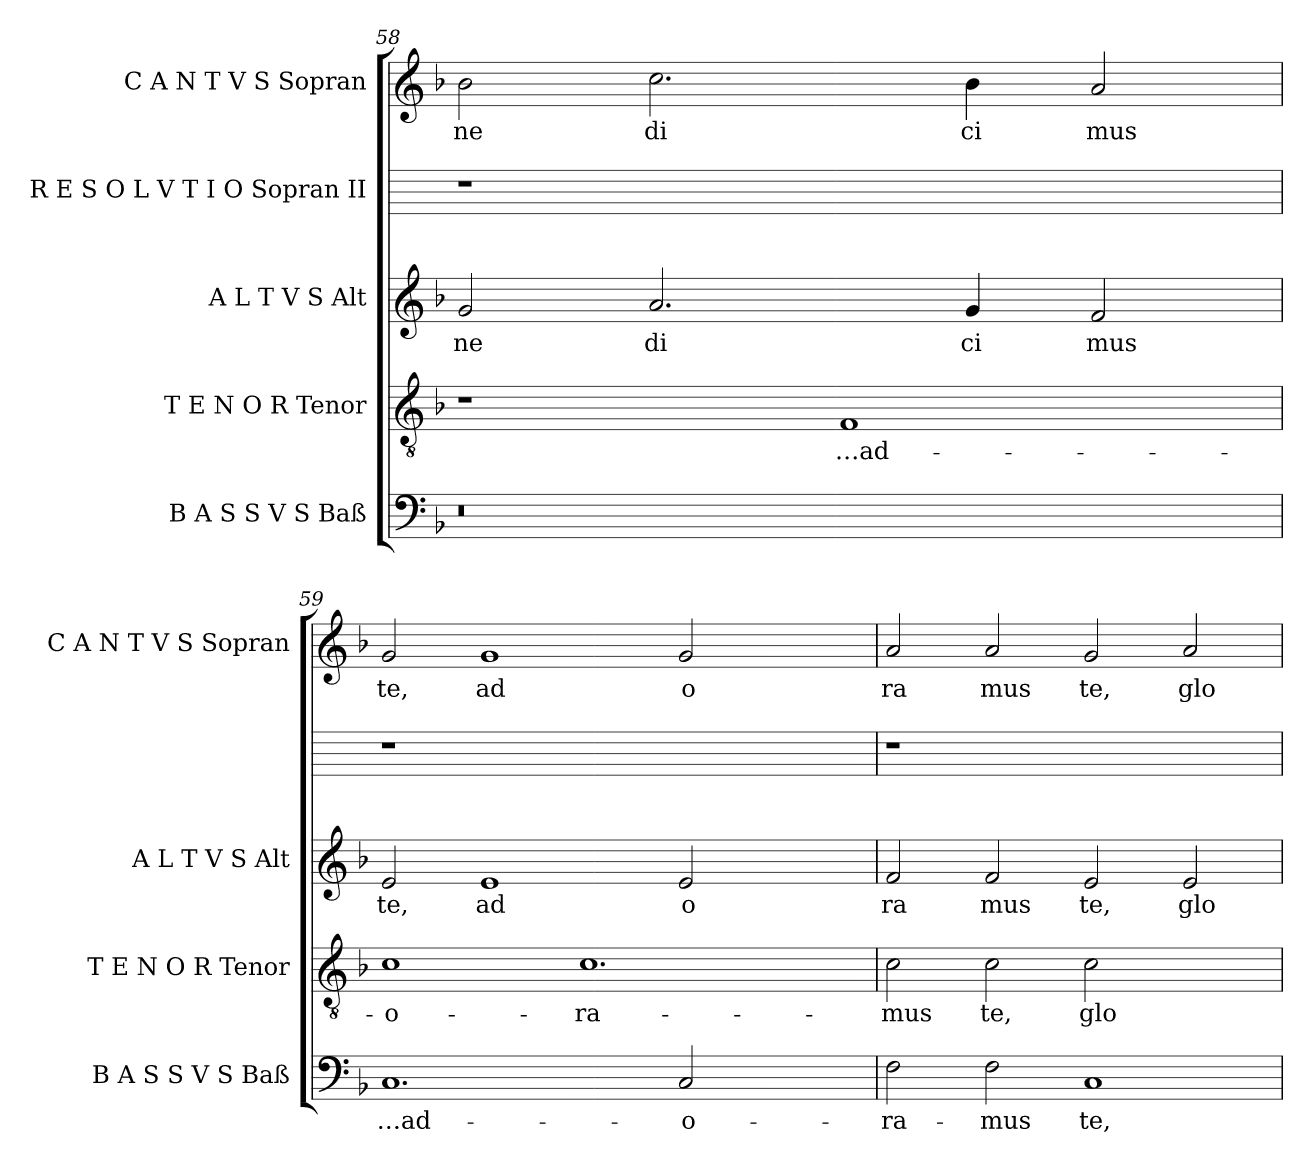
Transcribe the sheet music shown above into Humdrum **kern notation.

**kern	**text	**kern	**text	**kern	**text	**kern	**kern	**text
*part5	*part5	*part4	*part4	*part3	*part3	*part2	*part1	*part1
*staff5	*staff5	*staff4	*staff4	*staff3	*staff3	*staff2	*staff1	*staff1
*I"B A S S V S  Baß	*	*I"T E N O R  Tenor	*	*I"A L T V S  Alt	*	*I"R E S O L V T I O  Sopran II	*I"C A N T V S  Sopran	*
*I'B A S S V S  Baß	*	*I'T E N O R  Tenor	*	*I'A L T V S  Alt	*	*	*I'C A N T V S  Sopran	*
*clefF4	*	*clefGv2	*	*clefG2	*	*	*clefG2	*
*k[b-]	*	*k[b-]	*	*k[b-]	*	*	*k[b-]	*
*F:	*	*F:	*	*F:	*	*	*F:	*
=58	=58	=58	=58	=58	=58	=58	=58	=58
!	!	!	!	!	!LO:LY:b:cj	!	!	!LO:LY:b:cj
0r	.	1r	.	2g/	ne	1r	2b-\	ne
!	!	!	!	!	!LO:LY:b:cj	!	!	!LO:LY:b:cj
.	.	.	.	2.a/	di	.	2.cc\	di
!	!	!	!LO:LY:b:rj	!	!	!	!	!
.	.	1F	…ad-	.	.	1ryy	.	.
!	!	!	!	!	!LO:LY:b:cj	!	!	!LO:LY:b:cj
.	.	.	.	4g/	ci	.	4b-\	ci
!	!	!	!	!	!LO:LY:b:cj	!	!	!LO:LY:b:cj
.	.	.	.	2f/	mus	.	2a/	mus
=59	=59	=59	=59	=59	=59	=59	=59	=59
!	!LO:LY:b:rj	!	!LO:LY:b:cj	!	!LO:LY:b:cj	!	!	!LO:LY:b:cj
1.C	…ad-	1c	-o-	2e/	te,	1r	2g/	te,
!	!	!	!	!	!LO:LY:b:cj	!	!	!LO:LY:b:cj
.	.	.	.	1e	ad	.	1g	ad
!	!	!	!LO:LY:b:cj	!	!	!	!	!
.	.	1.c	-ra-	.	.	1.ryy	.	.
!	!LO:LY:b:cj	!	!	!	!LO:LY:b:cj	!	!	!LO:LY:b:cj
2C/	-o-	.	.	2e/	o	.	2g/	o
2ryy	.	.	.	2ryy	.	.	2ryy	.
=60	=60	=60	=60	=60	=60	=60	=60	=60
!	!LO:LY:b:cj	!	!LO:LY:b:cj	!	!LO:LY:b:cj	!	!	!LO:LY:b:cj
2F\	-ra-	2c\	-mus	2f/	ra	1r	2a/	ra
!	!LO:LY:b:cj	!	!LO:LY:b:cj	!	!LO:LY:b:cj	!	!	!LO:LY:b:cj
2F\	-mus	2c\	te,	2f/	mus	.	2a/	mus
!	!LO:LY:b:cj	!	!LO:LY:b:cj	!	!LO:LY:b:cj	!	!	!LO:LY:b:cj
1C	te,	2c\	glo-	2e/	te,	1ryy	2g/	te,
!	!	!	!	!	!LO:LY:b:cj	!	!	!LO:LY:b:cj
.	.	2ryy	.	2e/	glo	.	2a/	glo
=	=	=	=	=	=	=	=	=
*-	*-	*-	*-	*-	*-	*-	*-	*-
